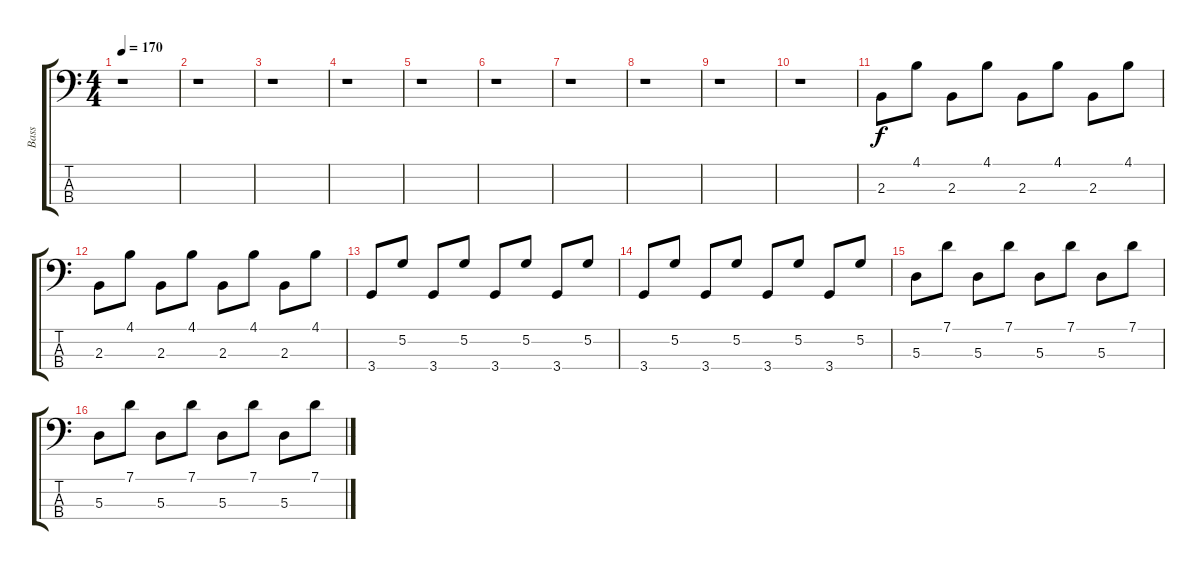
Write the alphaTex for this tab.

\track ("Bass" "Bass") {instrument electricbasspick}
\staff {score tabs}
\tuning (G2 D2 A1 E1) {hide}
\ts (4 4)
\tempo 170
\clef f4
\ks c
r.1{dy f} |
r.1 |
r.1 |
r.1 |
r.1 |
r.1 |
r.1 |
r.1 |
r.1 |
r.1 |
2.3.8 4.1.8 2.3.8 4.1.8 2.3.8 4.1.8 2.3.8 4.1.8 |
2.3.8 4.1.8 2.3.8 4.1.8 2.3.8 4.1.8 2.3.8 4.1.8 |
3.4.8 5.2.8 3.4.8 5.2.8 3.4.8 5.2.8 3.4.8 5.2.8 |
3.4.8 5.2.8 3.4.8 5.2.8 3.4.8 5.2.8 3.4.8 5.2.8 |
5.3.8 7.1.8 5.3.8 7.1.8 5.3.8 7.1.8 5.3.8 7.1.8 |
5.3.8 7.1.8 5.3.8 7.1.8 5.3.8 7.1.8 5.3.8 7.1.8
